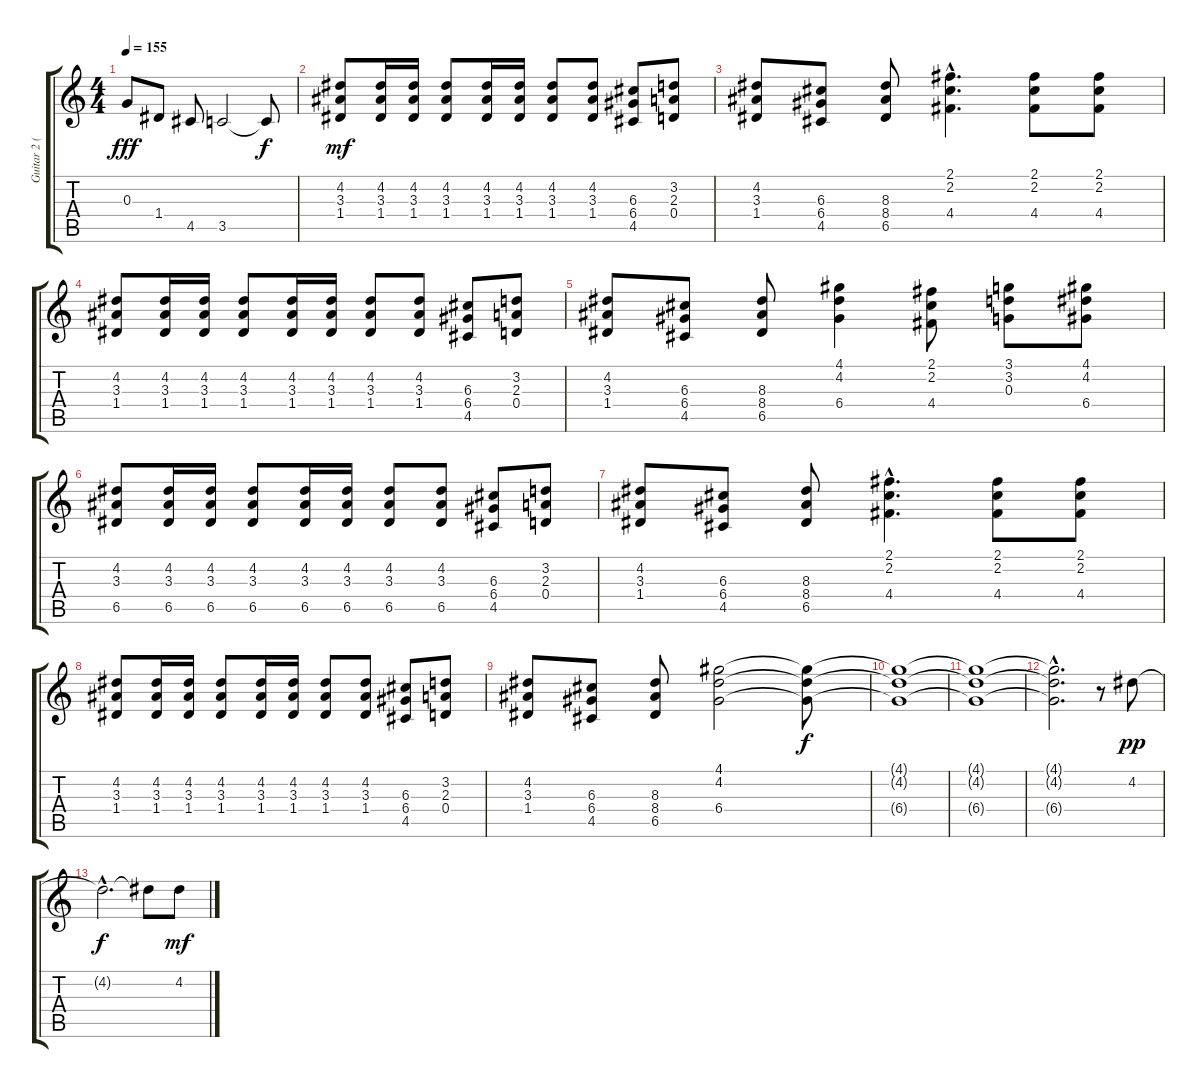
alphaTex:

\track ("Guitar 2 (EFX)" "Guitar 2 (") {instrument distortionguitar}
\staff {score tabs}
\tuning (E4 B3 G3 D3 A2 E2) {hide}
\ts (4 4)
\tempo 155
\clef g2
\ks c
0.3.8{dy fff} 1.4.8 4.5.8 3.5.2 3.5{t}.8{dy f} |
(4.2 3.3 1.4).8{dy mf} (4.2 3.3 1.4).16 (4.2 3.3 1.4).16 (4.2 3.3 1.4).8 (4.2 3.3 1.4).16 (4.2 3.3 1.4).16 (4.2 3.3 1.4).8 (4.2 3.3 1.4).8 (6.3 6.4 4.5).8 (3.2 2.3 0.4).8 |
(4.2 3.3 1.4).8 (6.3 6.4 4.5).8 (8.3 8.4 6.5).8 (2.1{hac} 2.2{hac} 4.4{hac}).4{d} (2.1 2.2 4.4).8 (2.1 2.2 4.4).8 |
(4.2 3.3 1.4).8 (4.2 3.3 1.4).16 (4.2 3.3 1.4).16 (4.2 3.3 1.4).8 (4.2 3.3 1.4).16 (4.2 3.3 1.4).16 (4.2 3.3 1.4).8 (4.2 3.3 1.4).8 (6.3 6.4 4.5).8 (3.2 2.3 0.4).8 |
(4.2 3.3 1.4).8 (6.3 6.4 4.5).8 (8.3 8.4 6.5).8 (4.1 4.2 6.4).4 (2.1 2.2 4.4).8 (3.1 3.2 0.3).8 (4.1 4.2 6.4).8 |
(4.2 3.3 6.5).8 (4.2 3.3 6.5).16 (4.2 3.3 6.5).16 (4.2 3.3 6.5).8 (4.2 3.3 6.5).16 (4.2 3.3 6.5).16 (4.2 3.3 6.5).8 (4.2 3.3 6.5).8 (6.3 6.4 4.5).8 (3.2 2.3 0.4).8 |
(4.2 3.3 1.4).8 (6.3 6.4 4.5).8 (8.3 8.4 6.5).8 (2.1{hac} 2.2{hac} 4.4{hac}).4{d} (2.1 2.2 4.4).8 (2.1 2.2 4.4).8 |
(4.2 3.3 1.4).8 (4.2 3.3 1.4).16 (4.2 3.3 1.4).16 (4.2 3.3 1.4).8 (4.2 3.3 1.4).16 (4.2 3.3 1.4).16 (4.2 3.3 1.4).8 (4.2 3.3 1.4).8 (6.3 6.4 4.5).8 (3.2 2.3 0.4).8 |
(4.2 3.3 1.4).8 (6.3 6.4 4.5).8 (8.3 8.4 6.5).8 (4.1 4.2 6.4).2 (4.1{t} 4.2{t} 6.4{t}).8{dy f} |
(4.1{t} 4.2{t} 6.4{t}).1 |
(4.1{t} 4.2{t} 6.4{t}).1 |
(4.1{hac t} 4.2{hac t} 6.4{hac t}).2{d} r.8 4.2.8{dy pp instrument guitarharmonics} |
4.2{hac t}.2{d dy f} 4.2{t}.8 4.2.8{dy mf}
